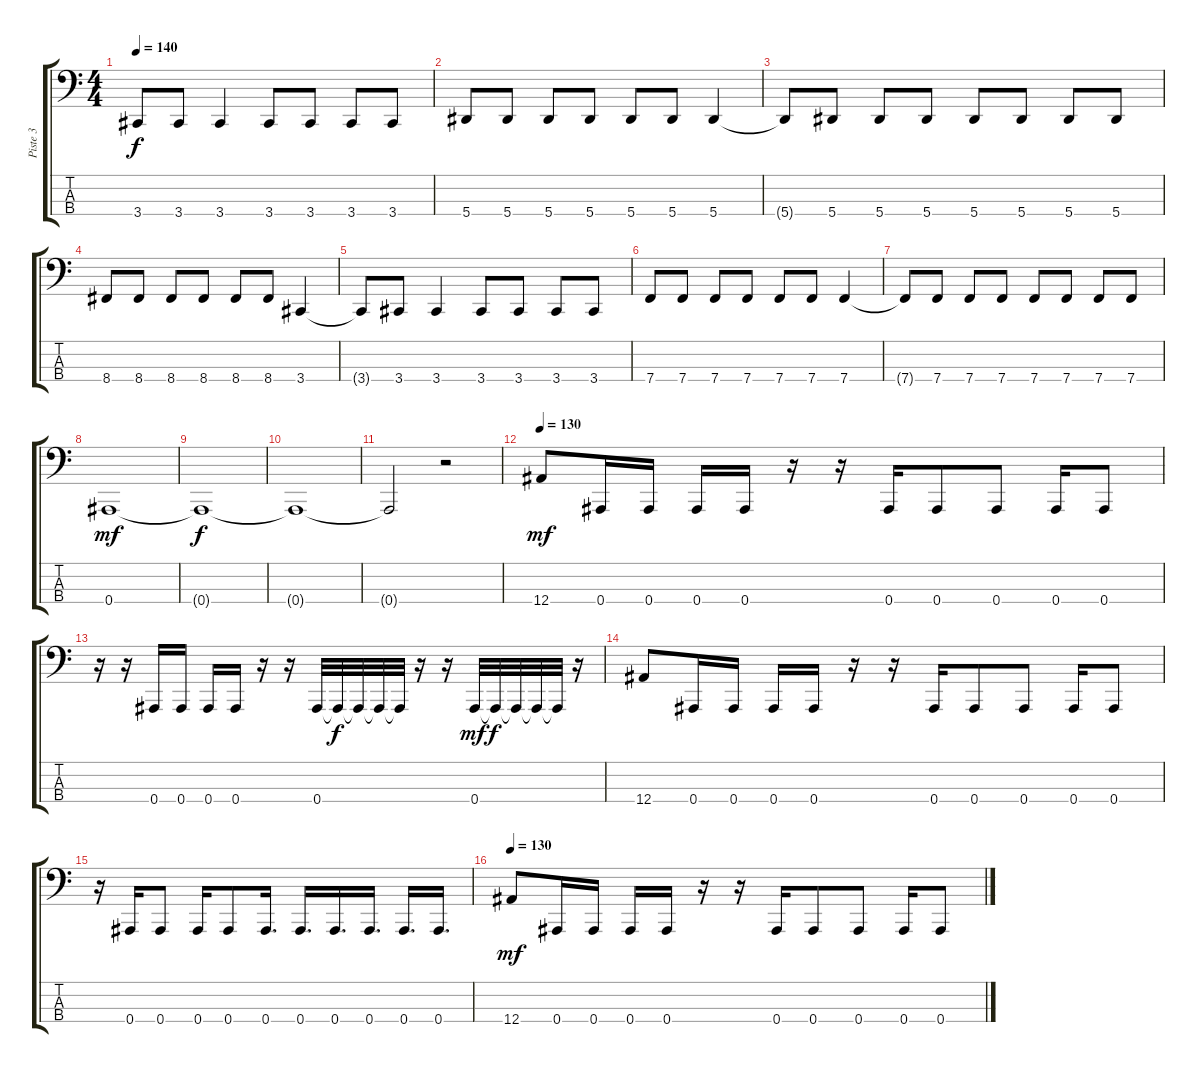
\track ("Piste 3" "Piste 3") {instrument electricbasspick}
\staff {score tabs}
\tuning (Eb2 Bb1 F1 Bb0) {hide}
\ts (4 4)
\tempo 140
\clef f4
\ks c
3.4{t}.8{dy f} 3.4.8 3.4.4 3.4.8 3.4.8 3.4.8 3.4.8 |
5.4.8 5.4.8 5.4.8 5.4.8 5.4.8 5.4.8 5.4.4 |
5.4{t}.8 5.4.8 5.4.8 5.4.8 5.4.8 5.4.8 5.4.8 5.4.8 |
8.4.8 8.4.8 8.4.8 8.4.8 8.4.8 8.4.8 3.4.4 |
3.4{t}.8 3.4.8 3.4.4 3.4.8 3.4.8 3.4.8 3.4.8 |
7.4.8 7.4.8 7.4.8 7.4.8 7.4.8 7.4.8 7.4.4 |
7.4{t}.8 7.4.8 7.4.8 7.4.8 7.4.8 7.4.8 7.4.8 7.4.8 |
0.4.1{dy mf} |
0.4{t}.1{dy f} |
0.4{t}.1 |
0.4{t}.2 r.2 |
\tempo 130
12.4.8{dy mf} 0.4.16 0.4.16 0.4.16 0.4.16 r.16 r.16 0.4.16 0.4.8 0.4.8 0.4.16 0.4.8 |
r.16 r.16 0.4.16 0.4.16 0.4.16 0.4.16 r.16 r.16 0.4.32 0.4{t}.32{dy f} 0.4{t}.32 0.4{t}.32 0.4{t}.32 r.16 r.16 0.4.32{dy mf} 0.4{t}.32{dy f} 0.4{t}.32 0.4{t}.32 0.4{t}.32 r.16 |
12.4.8 0.4.16 0.4.16 0.4.16 0.4.16 r.16 r.16 0.4.16 0.4.8 0.4.8 0.4.16 0.4.8 |
r.16 0.4.16 0.4.8 0.4.16 0.4.8 0.4.16{d} 0.4.16{d} 0.4.16{d} 0.4.16{d} 0.4.16{d} 0.4.16{d} |
\tempo 130
12.4.8{dy mf} 0.4.16 0.4.16 0.4.16 0.4.16 r.16 r.16 0.4.16 0.4.8 0.4.8 0.4.16 0.4.8
